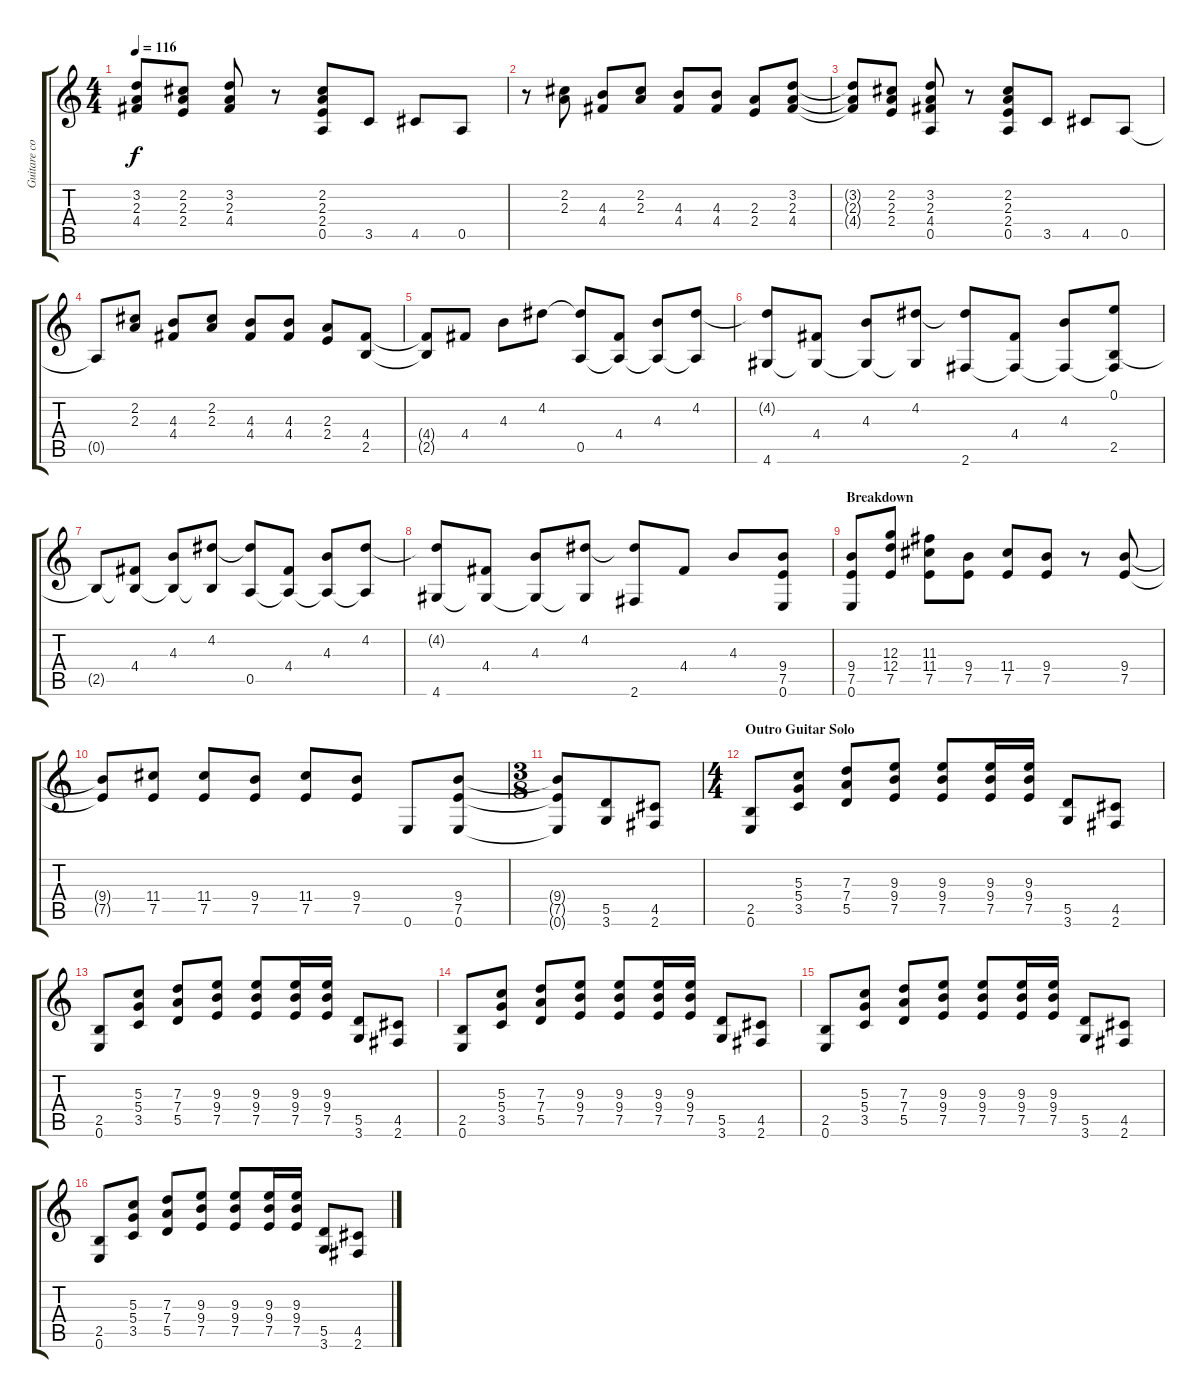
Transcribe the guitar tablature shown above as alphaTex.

\track ("Guitare complet" "Guitare co") {instrument distortionguitar}
\staff {score tabs}
\tuning (E4 B3 G3 D3 A2 E2) {hide}
\ts (4 4)
\tempo 116
\clef g2
\ks c
(3.2{t} 2.3{t} 4.4{t}).8{dy f} (2.2 2.3 2.4).8 (3.2 2.3 4.4).8 r.8 (2.2 2.3 2.4 0.5).8 3.5.8 4.5.8 0.5.8 |
r.8 (2.2 2.3).8 (4.3 4.4).8 (2.2 2.3).8 (4.3 4.4).8 (4.3 4.4).8 (2.3 2.4).8 (3.2 2.3 4.4).8 |
(3.2{t} 2.3{t} 4.4{t}).8 (2.2 2.3 2.4).8 (3.2 2.3 4.4 0.5).8 r.8 (2.2 2.3 2.4 0.5).8 3.5.8 4.5.8 0.5.8 |
0.5{t}.8 (2.2 2.3).8 (4.3 4.4).8 (2.2 2.3).8 (4.3 4.4).8 (4.3 4.4).8 (2.3 2.4).8 (4.4 2.5).8 |
(4.4{t} 2.5{t}).8 4.4.8 4.3.8 4.2.8 (4.2{t} 0.5).8 (4.4 0.5{t}).8 (4.3 0.5{t}).8 (4.2 0.5{t}).8 |
(4.2{t} 4.6).8 (4.4 4.6{t}).8 (4.3 4.6{t}).8 (4.2 4.6{t}).8 (4.2{t} 2.6).8 (4.4 2.6{t}).8 (4.3 2.6{t}).8 (0.1 2.5 2.6{t}).8 |
2.5{t}.8 (4.4 2.5{t}).8 (4.3 2.5{t}).8 (4.2 2.5{t}).8 (4.2{t} 0.5).8 (4.4 0.5{t}).8 (4.3 0.5{t}).8 (4.2 0.5{t}).8 |
(4.2{t} 4.6).8 (4.4 4.6{t}).8 (4.3 4.6{t}).8 (4.2 4.6{t}).8 (4.2{t} 2.6).8 4.4.8 4.3.8 (9.4 7.5 0.6).8 |
\section ("" "Breakdown")
(9.4 7.5 0.6).8 (12.3 12.4 7.5).8 (11.3 11.4 7.5).8 (9.4 7.5).8 (11.4 7.5).8 (9.4 7.5).8 r.8 (9.4 7.5).8 |
(9.4{t} 7.5{t}).8 (11.4 7.5).8 (11.4 7.5).8 (9.4 7.5).8 (11.4 7.5).8 (9.4 7.5).8 0.6.8 (9.4 7.5 0.6).8 |
\ts (3 8)
(9.4{t} 7.5{t} 0.6{t}).8 (5.5 3.6).8 (4.5 2.6).8 |
\ts (4 4)
\section ("" "Outro Guitar Solo")
(2.5 0.6).8 (5.3 5.4 3.5).8 (7.3 7.4 5.5).8 (9.3 9.4 7.5).8 (9.3 9.4 7.5).8 (9.3 9.4 7.5).16 (9.3 9.4 7.5).16 (5.5 3.6).8 (4.5 2.6).8 |
(2.5 0.6).8 (5.3 5.4 3.5).8 (7.3 7.4 5.5).8 (9.3 9.4 7.5).8 (9.3 9.4 7.5).8 (9.3 9.4 7.5).16 (9.3 9.4 7.5).16 (5.5 3.6).8 (4.5 2.6).8 |
(2.5 0.6).8 (5.3 5.4 3.5).8 (7.3 7.4 5.5).8 (9.3 9.4 7.5).8 (9.3 9.4 7.5).8 (9.3 9.4 7.5).16 (9.3 9.4 7.5).16 (5.5 3.6).8 (4.5 2.6).8 |
(2.5 0.6).8 (5.3 5.4 3.5).8 (7.3 7.4 5.5).8 (9.3 9.4 7.5).8 (9.3 9.4 7.5).8 (9.3 9.4 7.5).16 (9.3 9.4 7.5).16 (5.5 3.6).8 (4.5 2.6).8 |
(2.5 0.6).8 (5.3 5.4 3.5).8 (7.3 7.4 5.5).8 (9.3 9.4 7.5).8 (9.3 9.4 7.5).8 (9.3 9.4 7.5).16 (9.3 9.4 7.5).16 (5.5 3.6).8 (4.5 2.6).8
